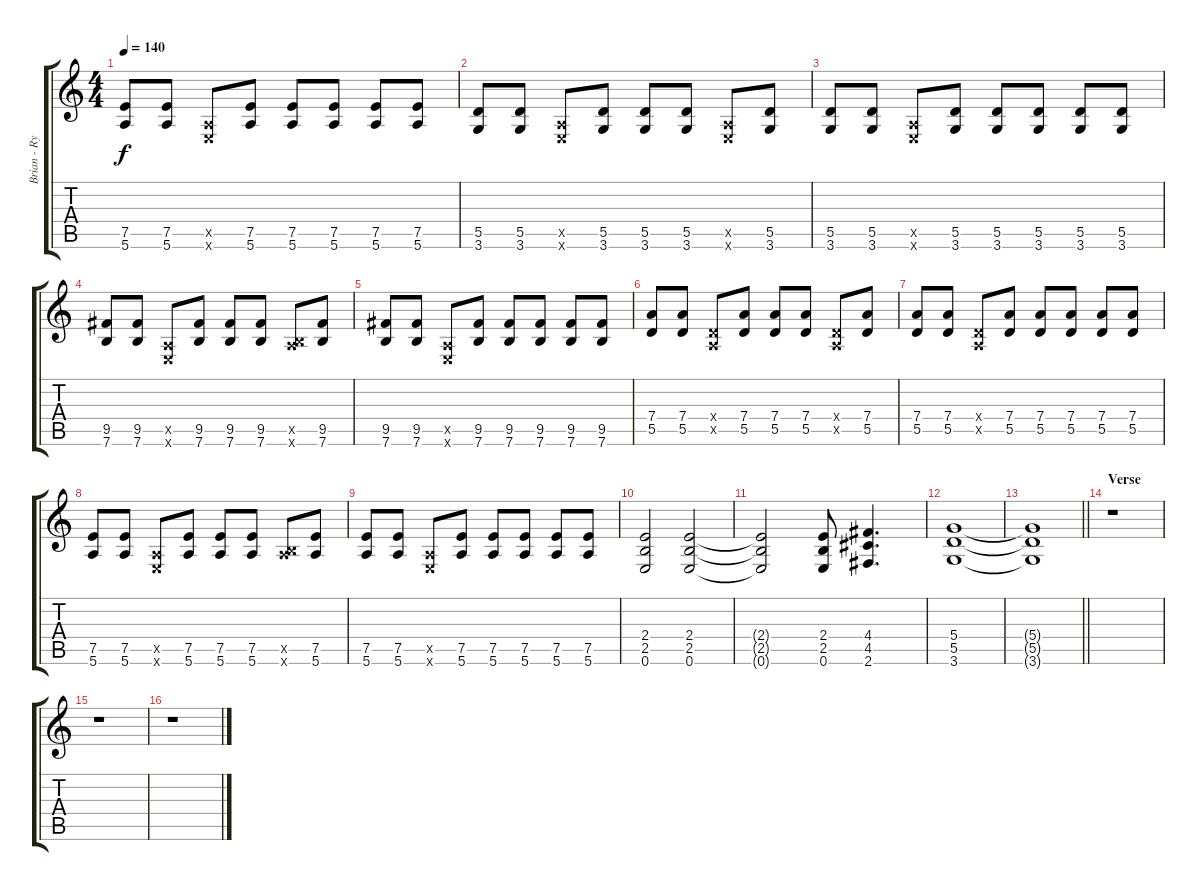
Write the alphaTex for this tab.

\track ("Brian - Rythm" "Brian - Ry") {instrument electricguitarjazz}
\staff {score tabs}
\tuning (E4 B3 G3 D3 A2 E2) {hide}
\ts (4 4)
\tempo 140
\clef g2
\ks c
(7.5 5.6).8{dy f} (7.5 5.6).8 (0.5{x} 0.6{x}).8 (7.5 5.6).8 (7.5 5.6).8 (7.5 5.6).8 (7.5 5.6).8 (7.5 5.6).8 |
(5.5 3.6).8 (5.5 3.6).8 (0.5{x} 0.6{x}).8 (5.5 3.6).8 (5.5 3.6).8 (5.5 3.6).8 (0.5{x} 0.6{x}).8 (5.5 3.6).8 |
(5.5 3.6).8 (5.5 3.6).8 (0.5{x} 0.6{x}).8 (5.5 3.6).8 (5.5 3.6).8 (5.5 3.6).8 (5.5 3.6).8 (5.5 3.6).8 |
(9.5 7.6).8 (9.5 7.6).8 (0.5{x} 0.6{x}).8 (9.5 7.6).8 (9.5 7.6).8 (9.5 7.6).8 (0.5{x} 7.6{x}).8 (9.5 7.6).8 |
(9.5 7.6).8 (9.5 7.6).8 (0.5{x} 0.6{x}).8 (9.5 7.6).8 (9.5 7.6).8 (9.5 7.6).8 (9.5 7.6).8 (9.5 7.6).8 |
(7.4 5.5).8 (7.4 5.5).8 (0.4{x} 0.5{x}).8 (7.4 5.5).8 (7.4 5.5).8 (7.4 5.5).8 (0.4{x} 0.5{x}).8 (7.4 5.5).8 |
(7.4 5.5).8 (7.4 5.5).8 (0.4{x} 0.5{x}).8 (7.4 5.5).8 (7.4 5.5).8 (7.4 5.5).8 (7.4 5.5).8 (7.4 5.5).8 |
(7.5 5.6).8 (7.5 5.6).8 (0.5{x} 0.6{x}).8 (7.5 5.6).8 (7.5 5.6).8 (7.5 5.6).8 (0.5{x} 7.6{x}).8 (7.5 5.6).8 |
(7.5 5.6).8 (7.5 5.6).8 (0.5{x} 0.6{x}).8 (7.5 5.6).8 (7.5 5.6).8 (7.5 5.6).8 (7.5 5.6).8 (7.5 5.6).8 |
(2.4 2.5 0.6).2 (2.4 2.5 0.6).2 |
(2.4{t} 2.5{t} 0.6{t}).2 (2.4 2.5 0.6).8 (4.4 4.5 2.6).4{d} |
(5.4 5.5 3.6).1 |
\barLineRight lightlight
(5.4{t} 5.5{t} 3.6{t}).1 |
\section ("" "Verse")
r.1 |
r.1 |
r.1
